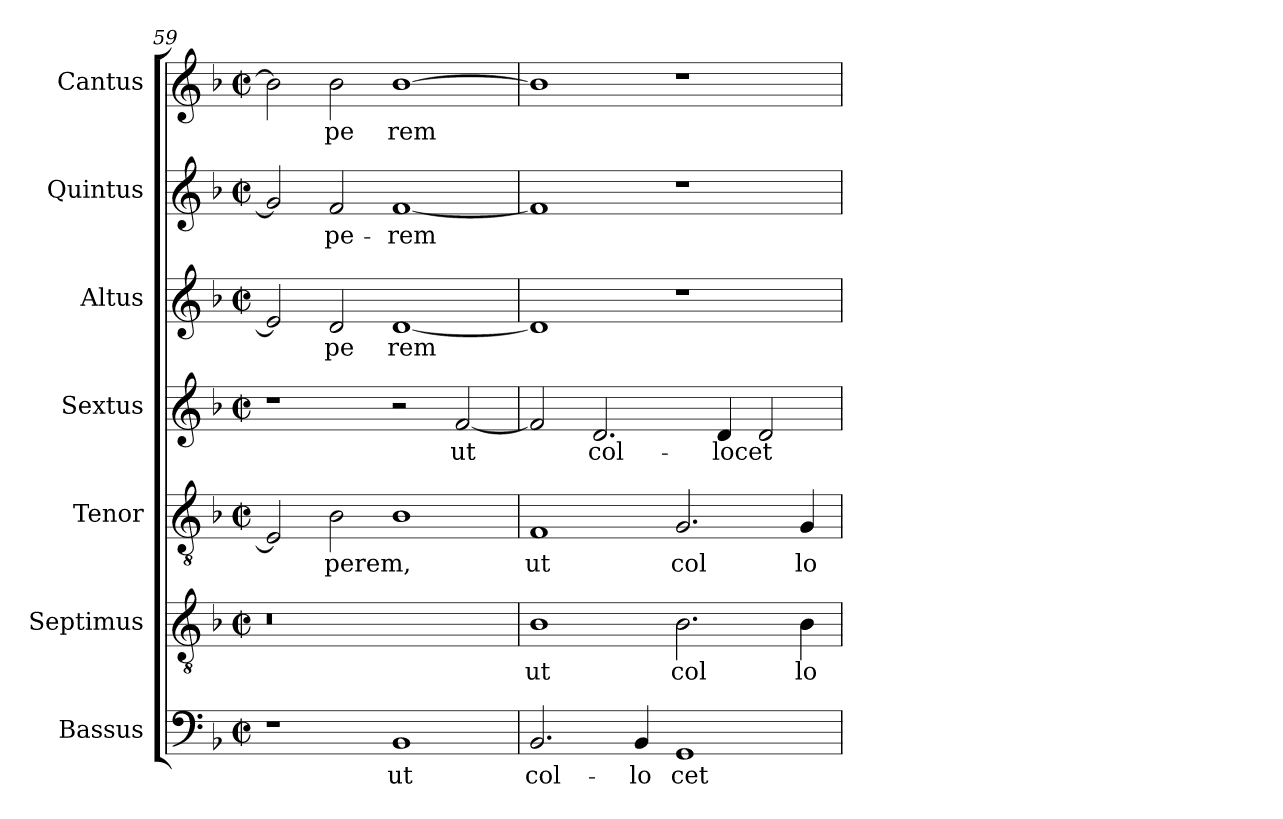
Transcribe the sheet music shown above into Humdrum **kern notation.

**kern	**text	**kern	**text	**kern	**text	**kern	**text	**kern	**text	**kern	**text	**kern	**text
*part7	*part7	*part6	*part6	*part5	*part5	*part4	*part4	*part3	*part3	*part2	*part2	*part1	*part1
*staff7	*staff7	*staff6	*staff6	*staff5	*staff5	*staff4	*staff4	*staff3	*staff3	*staff2	*staff2	*staff1	*staff1
*I"Bassus	*	*I"Septimus	*	*I"Tenor	*	*I"Sextus	*	*I"Altus	*	*I"Quintus	*	*I"Cantus	*
*clefF4	*	*clefGv2	*	*clefGv2	*	*clefG2	*	*clefG2	*	*clefG2	*	*clefG2	*
*k[b-]	*	*k[b-]	*	*k[b-]	*	*k[b-]	*	*k[b-]	*	*k[b-]	*	*k[b-]	*
*F:	*	*F:	*	*F:	*	*F:	*	*F:	*	*F:	*	*F:	*
*M2/2	*	*M2/2	*	*M2/2	*	*M2/2	*	*M2/2	*	*M2/2	*	*M2/2	*
*met(c|)	*	*met(c|)	*	*met(c|)	*	*met(c|)	*	*met(c|)	*	*met(c|)	*	*met(c|)	*
=59	=59	=59	=59	=59	=59	=59	=59	=59	=59	=59	=59	=59	=59
!	!	!	!	!	!LO:LY:b:cj	!	!	!	!LO:LY:b	!	!LO:LY:b:cj	!	!LO:LY:b:cj
1r	.	0r	.	2E-/]	.	1r	.	2e-/]	.	2g/]	--	2b-\]	.
!	!	!	!	!	!LO:LY:b:cj	!	!	!	!LO:LY:b	!	!LO:LY:b:cj	!	!LO:LY:b:cj
.	.	.	.	2B-\	perem,	.	.	2d/	pe	2f/	-pe-	2b-\	pe
!	!LO:LY:b	!	!	!	!LO:LY:b:cj	!	!	!	!LO:LY:b	!	!LO:LY:b:cj	!	!LO:LY:b:cj
1BB-	ut	.	.	1B-	.	2r	.	[<1d	rem	[<1f	-rem	[>1b-	rem
!	!	!	!	!	!	!	!LO:LY:b:cj	!	!	!	!	!	!
.	.	.	.	.	.	[<2f/	-ut	.	.	.	.	.	.
=60	=60	=60	=60	=60	=60	=60	=60	=60	=60	=60	=60	=60	=60
!	!LO:LY:b	!	!LO:LY:b	!	!LO:LY:b:cj	!	!LO:LY:b:cj	!	!LO:LY:b	!	!LO:LY:b:cj	!	!LO:LY:b:cj
2.BB-/	col-	1B-	ut	1F	ut	2f/]	.	1d]	.	1f]	.	1b-]	.
!	!	!	!	!	!	!	!LO:LY:b:cj	!	!	!	!	!	!
.	.	.	.	.	.	2.d/	col-	.	.	.	.	.	.
!	!LO:LY:b	!	!	!	!	!	!	!	!	!	!	!	!
4BB-/	-lo	.	.	.	.	.	.	.	.	.	.	.	.
!	!LO:LY:b	!	!LO:LY:b	!	!LO:LY:b:cj	!	!	!	!	!	!	!	!
1GG	cet	2.B-\	col	2.G/	col	.	.	1r	.	1r	.	1r	.
!	!	!	!	!	!	!	!LO:LY:b:cj	!	!	!	!	!	!
.	.	.	.	.	.	4d/	-locet	.	.	.	.	.	.
!	!	!	!	!	!	!	!LO:LY:b:cj	!	!	!	!	!	!
.	.	.	.	.	.	2d/	.	.	.	.	.	.	.
!	!	!	!LO:LY:b	!	!LO:LY:b:cj	!	!	!	!	!	!	!	!
.	.	4B-\	lo	4G/	lo	.	.	.	.	.	.	.	.
=	=	=	=	=	=	=	=	=	=	=	=	=	=
*-	*-	*-	*-	*-	*-	*-	*-	*-	*-	*-	*-	*-	*-
